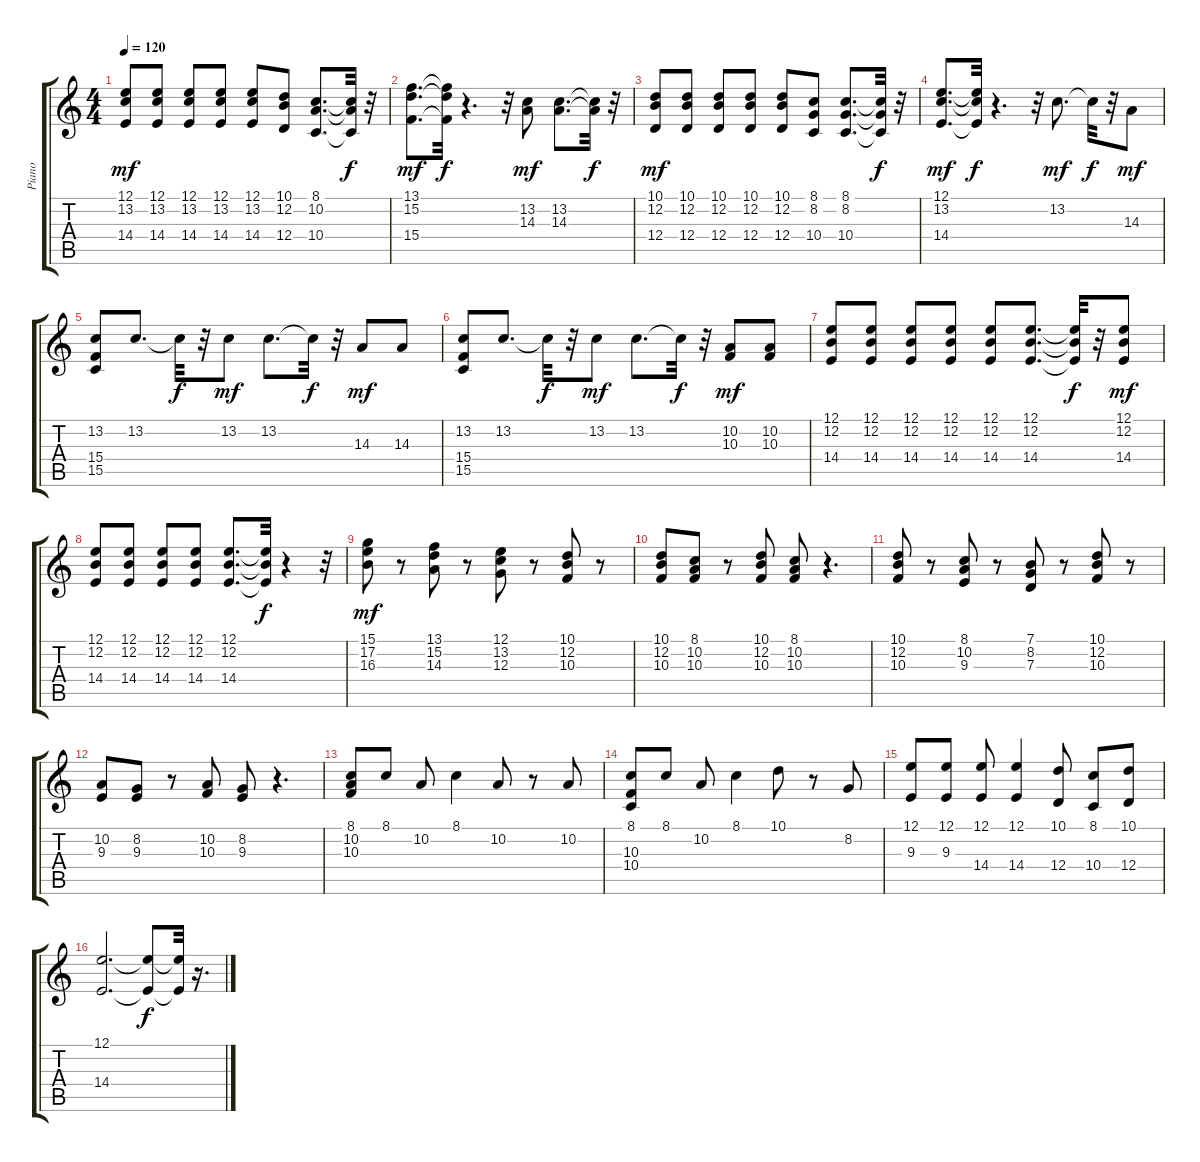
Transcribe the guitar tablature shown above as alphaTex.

\track ("Piano" "Piano") {instrument acousticgrandpiano}
\staff {score tabs}
\tuning (E4 B3 G3 D3 A2 E2) {hide}
\ts (4 4)
\tempo 120
\clef g2
\ks c
(12.1 13.2 14.4).8{dy mf} (12.1 13.2 14.4).8 (12.1 13.2 14.4).8 (12.1 13.2 14.4).8 (12.1 13.2 14.4).8 (10.1 12.2 12.4).8 (8.1 10.2 10.4).8{d} (8.1{t} 10.2{t} 10.4{t}).32{dy f} r.32 |
(13.1 15.2 15.4).8{d dy mf} (13.1{t} 15.2{t} 15.4{t}).32{dy f} r.4{d} r.32 (13.2 14.3).8{dy mf} (13.2 14.3).8{d} (13.2{t} 14.3{t}).32{dy f} r.32 |
(10.1 12.2 12.4).8{dy mf} (10.1 12.2 12.4).8 (10.1 12.2 12.4).8 (10.1 12.2 12.4).8 (10.1 12.2 12.4).8 (8.1 8.2 10.4).8 (8.1 8.2 10.4).8{d} (8.1{t} 8.2{t} 10.4{t}).32{dy f} r.32 |
(12.1 13.2 14.4).8{d dy mf} (12.1{t} 13.2{t} 14.4{t}).32{dy f} r.4{d} r.32 13.2.8{d dy mf} 13.2{t}.32{dy f} r.32 14.3.8{dy mf} |
(13.2 15.4 15.5).8 13.2.8{d} 13.2{t}.32{dy f} r.32 13.2.8{dy mf} 13.2.8{d} 13.2{t}.32{dy f} r.32 14.3.8{dy mf} 14.3.8 |
(13.2 15.4 15.5).8 13.2.8{d} 13.2{t}.32{dy f} r.32 13.2.8{dy mf} 13.2.8{d} 13.2{t}.32{dy f} r.32 (10.2 10.3).8{dy mf} (10.2 10.3).8 |
(12.1 12.2 14.4).8 (12.1 12.2 14.4).8 (12.1 12.2 14.4).8 (12.1 12.2 14.4).8 (12.1 12.2 14.4).8 (12.1 12.2 14.4).8{d} (12.1{t} 12.2{t} 14.4{t}).32{dy f} r.32 (12.1 12.2 14.4).8{dy mf} |
(12.1 12.2 14.4).8 (12.1 12.2 14.4).8 (12.1 12.2 14.4).8 (12.1 12.2 14.4).8 (12.1 12.2 14.4).8{d} (12.1{t} 12.2{t} 14.4{t}).32{dy f} r.4 r.32 |
(15.1 17.2 16.3).8{txt "" dy mf} r.8 (13.1 15.2 14.3).8 r.8 (12.1 13.2 12.3).8 r.8 (10.1 12.2 10.3).8 r.8 |
(10.1 12.2 10.3).8 (8.1 10.2 10.3).8 r.8 (10.1 12.2 10.3).8 (8.1 10.2 10.3).8 r.4{d} |
(10.1 12.2 10.3).8 r.8 (8.1 10.2 9.3).8 r.8 (7.1 8.2 7.3).8 r.8 (10.1 12.2 10.3).8 r.8 |
(10.2 9.3).8 (8.2 9.3).8 r.8 (10.2 10.3).8 (8.2 9.3).8 r.4{d} |
(8.1 10.2 10.3).8 8.1.8 10.2.8 8.1.4 10.2.8 r.8 10.2.8 |
(8.1 10.3 10.4).8 8.1.8 10.2.8 8.1.4 10.1.8 r.8 8.2.8 |
(12.1 9.3).8 (12.1 9.3).8 (12.1 14.4).8 (12.1 14.4).4 (10.1 12.4).8 (8.1 10.4).8 (10.1 12.4).8 |
(12.1 14.4).2{d} (12.1{t} 14.4{t}).8{dy f} (12.1{t} 14.4{t}).32 r.16{d}
